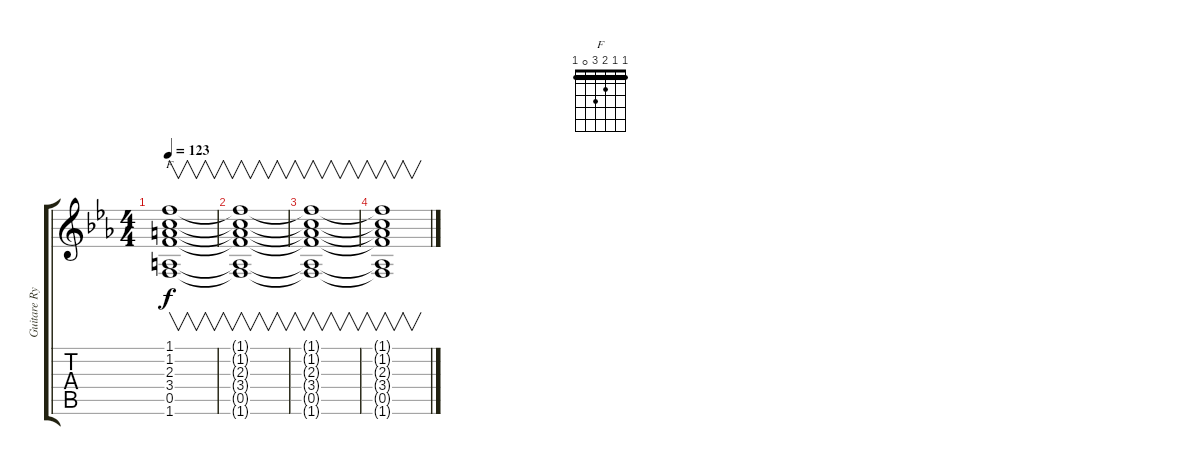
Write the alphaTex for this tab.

\track ("Guitare Rythmique" "Guitare Ry") {instrument overdrivenguitar}
\staff {score tabs}
\tuning (E4 B3 G3 D3 A2 E2) {hide}
\chord ("F" 1 1 2 3 0 1) {barre 1}
\ts (4 4)
\tempo 123
\clef g2
\ks cminor
(1.1{t} 1.2{t} 2.3{t} 3.4{t} 0.5{t} 1.6{t}).1{v ch "F" dy f} |
(1.1{t} 1.2{t} 2.3{t} 3.4{t} 0.5{t} 1.6{t}).1{v} |
(1.1{t} 1.2{t} 2.3{t} 3.4{t} 0.5{t} 1.6{t}).1{v} |
(1.1{t} 1.2{t} 2.3{t} 3.4{t} 0.5{t} 1.6{t}).1{v volume 0}
